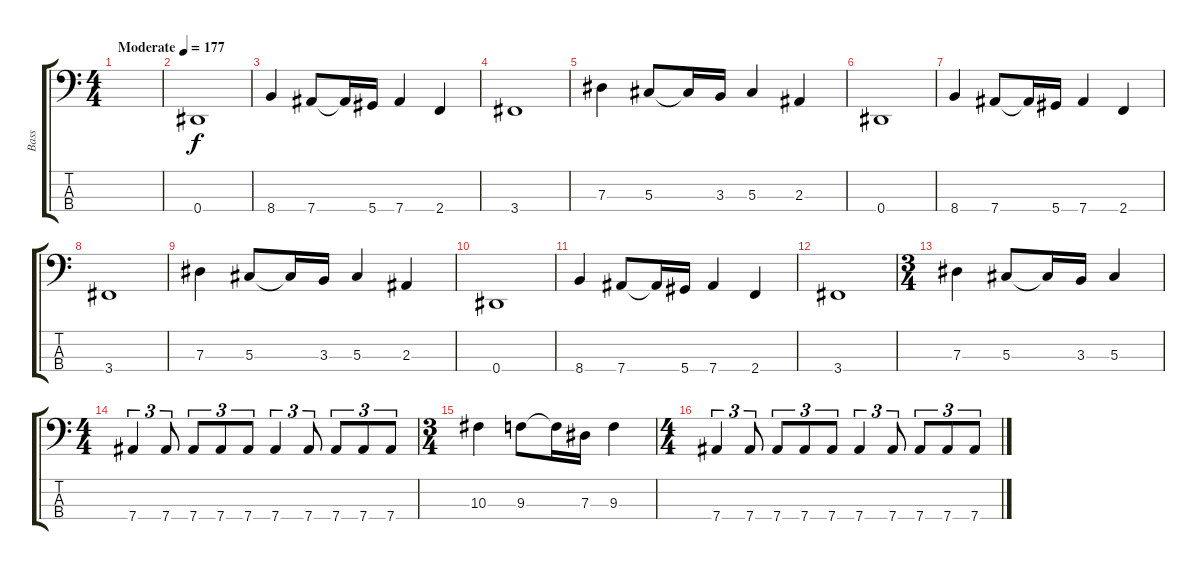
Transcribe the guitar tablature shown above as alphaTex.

\track ("Bass" "Bass") {instrument electricbassfinger}
\staff {score tabs}
\tuning (Gb2 Db2 Ab1 Eb1) {hide}
\ts (4 4)
\tempo (177 "Moderate")
\clef f4
\ks c
|
0.4.1 |
8.4.4 7.4.8 7.4{t}.16 5.4.16 7.4.4 2.4.4 |
3.4.1 |
7.3.4 5.3.8 5.3{t}.16 3.3.16 5.3.4 2.3.4 |
0.4.1 |
8.4.4 7.4.8 7.4{t}.16 5.4.16 7.4.4 2.4.4 |
3.4.1 |
7.3.4 5.3.8 5.3{t}.16 3.3.16 5.3.4 2.3.4 |
0.4.1 |
8.4.4 7.4.8 7.4{t}.16 5.4.16 7.4.4 2.4.4 |
3.4.1 |
\ts (3 4)
7.3.4 5.3.8 5.3{t}.16 3.3.16 5.3.4 |
\ts (4 4)
7.4.4{tu (3 2)} 7.4.8{tu (3 2)} 7.4.8{tu (3 2)} 7.4.8{tu (3 2)} 7.4.8{tu (3 2)} 7.4.4{tu (3 2)} 7.4.8{tu (3 2)} 7.4.8{tu (3 2)} 7.4.8{tu (3 2)} 7.4.8{tu (3 2)} |
\ts (3 4)
10.3.4 9.3.8 9.3{t}.16 7.3.16 9.3.4 |
\ts (4 4)
7.4.4{tu (3 2)} 7.4.8{tu (3 2)} 7.4.8{tu (3 2)} 7.4.8{tu (3 2)} 7.4.8{tu (3 2)} 7.4.4{tu (3 2)} 7.4.8{tu (3 2)} 7.4.8{tu (3 2)} 7.4.8{tu (3 2)} 7.4.8{tu (3 2)}
